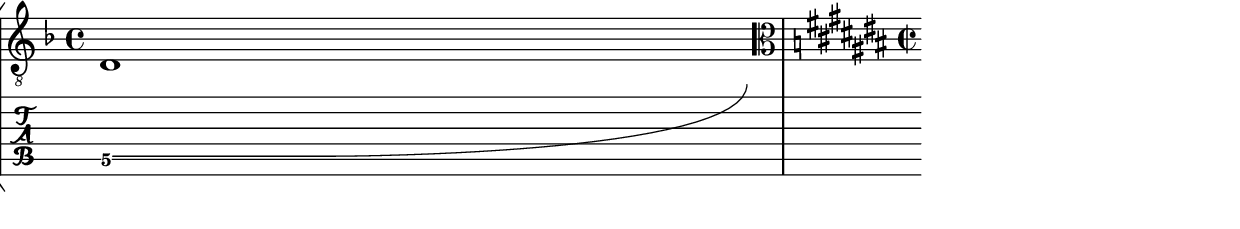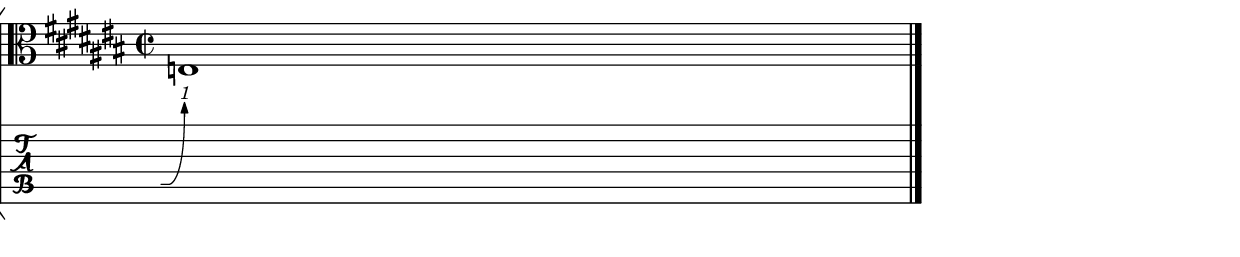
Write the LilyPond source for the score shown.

%% Generated by lilypond-book
%% Options: [exampleindent=10.16\mm,indent=0\mm,line-width=160\mm]
\include "lilypond-book-preamble.ly"


% ****************************************************************
% Start cut-&-pastable-section
% ****************************************************************

#(ly:set-option 'eps-box-padding 3.000000)



\paper {
  indent = 0\mm
  line-width = 160\mm
  % offset the left padding, also add 1mm as lilypond creates cropped
  % images with a little space on the right
  line-width = #(- line-width (* mm  3.000000) (* mm 1))
}

\layout {
  
}




% ****************************************************************
% ly snippet:
% ****************************************************************
\sourcefilename "/lilypond-2.24.3/input/regression/bend-spanner-line-break.ly"
\sourcefileline 0
\version "2.23.0"

\header {
  texidoc = "At a line break the @code{BendSpanner} avoids changed
@code{TimeSignature}, @code{KeySignature}, @code{KeyCancellation} and
@code{Clef} in other staves."
}

line-break-spacing = {
  d1\^ e
}

control = {
  \key f \major
  s1
  \clef "alto" \time 2/2 \key cis \major \break
  s1
  \bar "|."
}


\score {
  \new StaffGroup
    <<
      \new Staff << { \clef "G_8" \line-break-spacing } \control >>
      \new TabVoice \line-break-spacing
  >>
  \layout {
    \context {
      \Voice
      \omit StringNumber
    }
    \context {
      \TabStaff
      minimumFret = #3
      restrainOpenStrings = ##t
    }
  }
}



% ****************************************************************
% end ly snippet
% ****************************************************************
